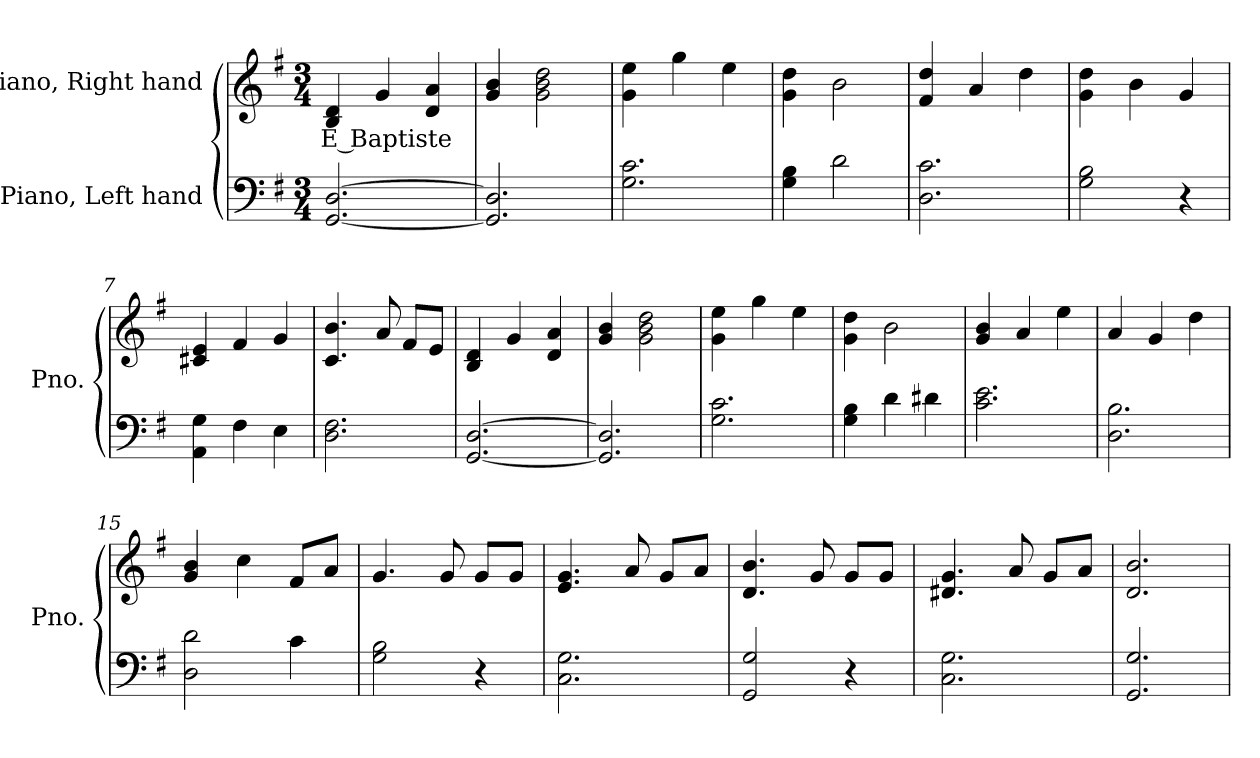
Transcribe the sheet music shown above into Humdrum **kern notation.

**kern	**kern	**text
*part2	*part1	*part1
*staff2	*staff1	*staff1
*I"Piano, Left hand	*I"Piano, Right hand	*
*I'Pno.	*I'Pno.	*
*clefF4	*clefG2	*
*k[f#]	*k[f#]	*
*M3/4	*M3/4	*
*MM100	*MM100	*
=1	=1	=1
!	!	!LO:LY:b
[2.GG/ [2.D/	4B/ 4d/	E Baptiste
.	4g/	.
.	4d/ 4a/	.
=2	=2	=2
2.GG/] 2.D/]	4g/ 4b/	.
.	2g\ 2b\ 2dd\	.
=3	=3	=3
2.G\ 2.c\	4g\ 4ee\	.
.	4gg\	.
.	4ee\	.
=4	=4	=4
4G\ 4B\	4g\ 4dd\	.
2d\	2b\	.
=5	=5	=5
2.D\ 2.c\	4f#/ 4dd/	.
.	4a/	.
.	4dd\	.
=6	=6	=6
2G\ 2B\	4g\ 4dd\	.
.	4b\	.
4r	4g/	.
=7	=7	=7
4AA\ 4G\	4c#X/ 4e/	.
4F#\	4f#/	.
4E\	4g/	.
!!LO:LB:g=z
=8	=8	=8
2.D\ 2.F#\	4.c/ 4.b/	.
.	8a/	.
.	8f#/L	.
.	8e/J	.
=9	=9	=9
[2.GG/ [2.D/	4B/ 4d/	.
.	4g/	.
.	4d/ 4a/	.
=10	=10	=10
2.GG/] 2.D/]	4g/ 4b/	.
.	2g\ 2b\ 2dd\	.
=11	=11	=11
2.G\ 2.c\	4g\ 4ee\	.
.	4gg\	.
.	4ee\	.
=12	=12	=12
4G\ 4B\	4g\ 4dd\	.
4d\	2b\	.
4d#X\	.	.
=13	=13	=13
2.c\ 2.e\	4g/ 4b/	.
.	4a/	.
.	4ee\	.
=14	=14	=14
2.D\ 2.B\	4a/	.
.	4g/	.
.	4dd\	.
=15	=15	=15
2D\ 2d\	4g/ 4b/	.
.	4cc\	.
4c\	8f#/L	.
.	8a/J	.
=16	=16	=16
2G\ 2B\	4.g/	.
.	8g/	.
4r	8g/L	.
.	8g/J	.
!!LO:LB:g=z
=17	=17	=17
2.C\ 2.G\	4.e/ 4.g/	.
.	8a/	.
.	8g/L	.
.	8a/J	.
=18	=18	=18
2GG/ 2G/	4.d/ 4.b/	.
.	8g/	.
4r	8g/L	.
.	8g/J	.
=19	=19	=19
2.C\ 2.G\	4.d#X/ 4.g/	.
.	8a/	.
.	8g/L	.
.	8a/J	.
=20	=20	=20
2.GG/ 2.G/	2.d/ 2.b/	.
=	=	=
*-	*-	*-
